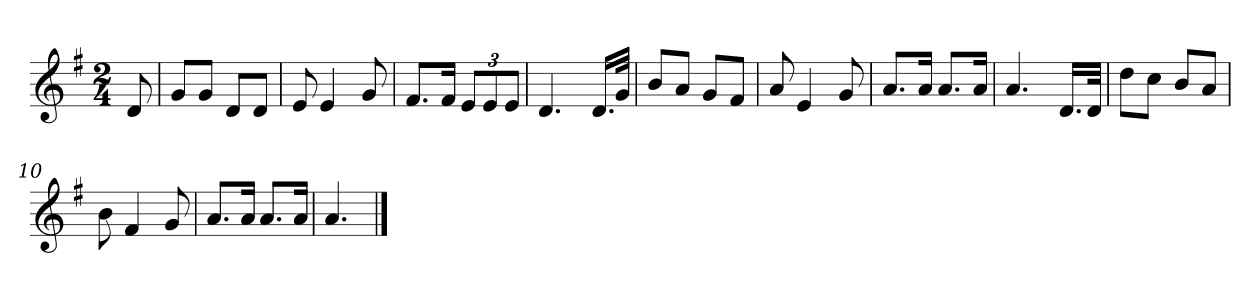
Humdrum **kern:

**kern
*part1
*staff1
*k[f#]
*M2/4
*MM120
=
8d
=1
8gL
8gJ
8dL
8dJ
=2
8e
4e
8g
=3
8.f#L
16f#Jk
12eL
12e
12eJ
=4
4.d
16.dLL
32gJJk
=5
8bL
8aJ
8gL
8f#J
=6
8a
4e
8g
=7
8.aL
16aJk
8.aL
16aJk
=8
4.a
16.dLL
32dJJk
=9
8ddL
8ccJ
8bL
8aJ
=10
8b
4f#
8g
=11
8.aL
16aJk
8.aL
16aJk
=12
4.a
==
*-
